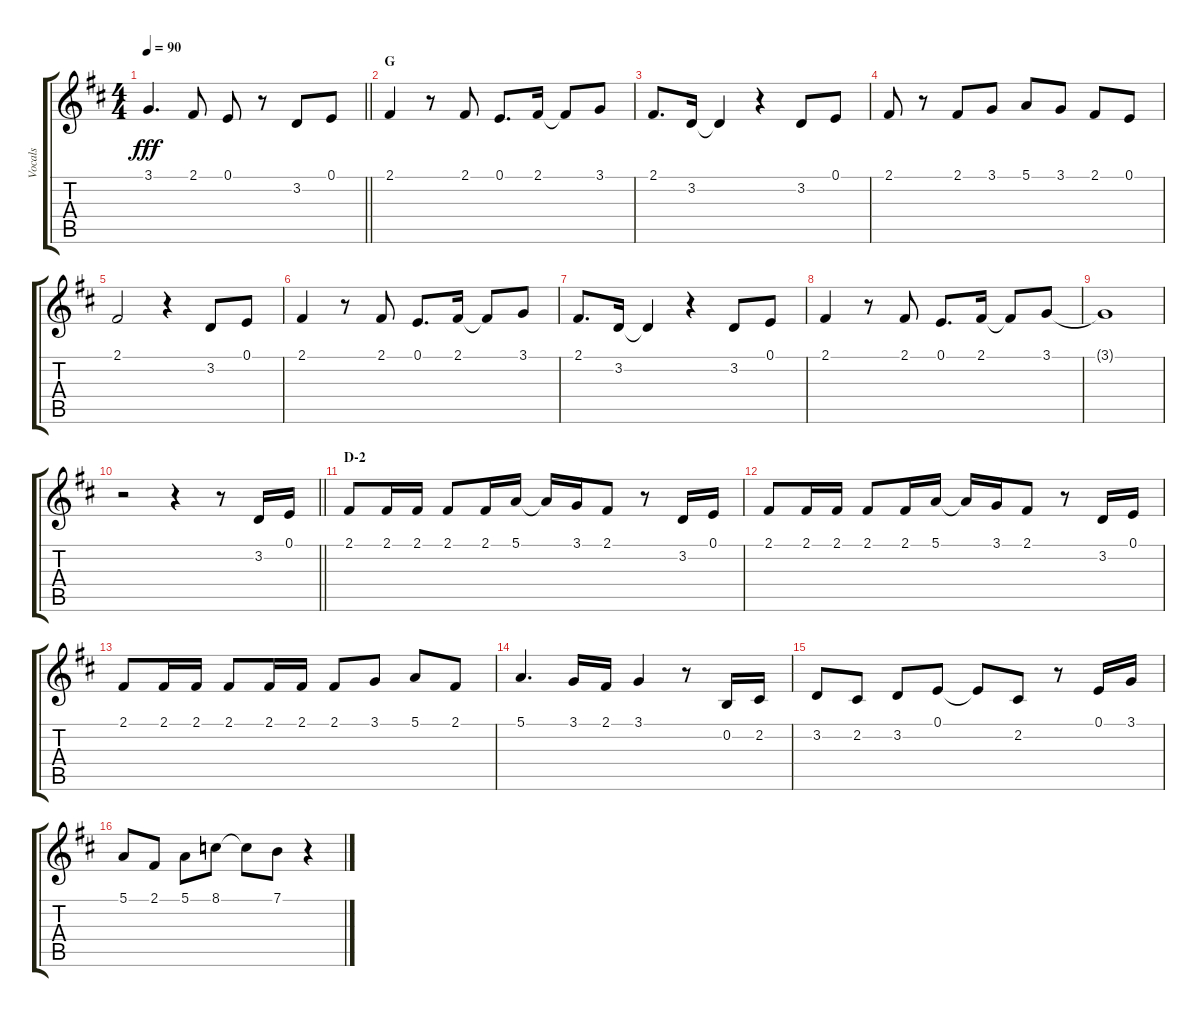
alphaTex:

\track ("Vocals" "Vocals") {instrument voiceoohs}
\staff {score tabs}
\tuning (E4 B3 G3 D3 A2 E2) {hide}
\ts (4 4)
\tempo 90
\clef g2
\barLineRight lightlight
\ks d
3.1.4{d dy fff} 2.1.8 0.1.8 r.8 3.2.8 0.1.8 |
\section ("" "G")
2.1.4 r.8 2.1.8 0.1.8{d} 2.1.16 2.1{t}.8 3.1.8 |
2.1.8{d} 3.2.16 3.2{t}.4 r.4 3.2.8 0.1.8 |
2.1.8 r.8 2.1.8 3.1.8 5.1.8 3.1.8 2.1.8 0.1.8 |
2.1.2 r.4 3.2.8 0.1.8 |
2.1.4 r.8 2.1.8 0.1.8{d} 2.1.16 2.1{t}.8 3.1.8 |
2.1.8{d} 3.2.16 3.2{t}.4 r.4 3.2.8 0.1.8 |
2.1.4 r.8 2.1.8 0.1.8{d} 2.1.16 2.1{t}.8 3.1.8 |
3.1{t}.1 |
\barLineRight lightlight
r.2 r.4 r.8 3.2.16 0.1.16 |
\section ("" "D-2")
2.1.8 2.1.16 2.1.16 2.1.8 2.1.16 5.1.16 5.1{t}.16 3.1.16 2.1.8 r.8 3.2.16 0.1.16 |
2.1.8 2.1.16 2.1.16 2.1.8 2.1.16 5.1.16 5.1{t}.16 3.1.16 2.1.8 r.8 3.2.16 0.1.16 |
2.1.8 2.1.16 2.1.16 2.1.8 2.1.16 2.1.16 2.1.8 3.1.8 5.1.8 2.1.8 |
5.1.4{d} 3.1.16 2.1.16 3.1.4 r.8 0.2.16 2.2.16 |
3.2.8 2.2.8 3.2.8 0.1.8 0.1{t}.8 2.2.8 r.8 0.1.16 3.1.16 |
5.1.8 2.1.8 5.1.8 8.1.8 8.1{t}.8 7.1.8 r.4
